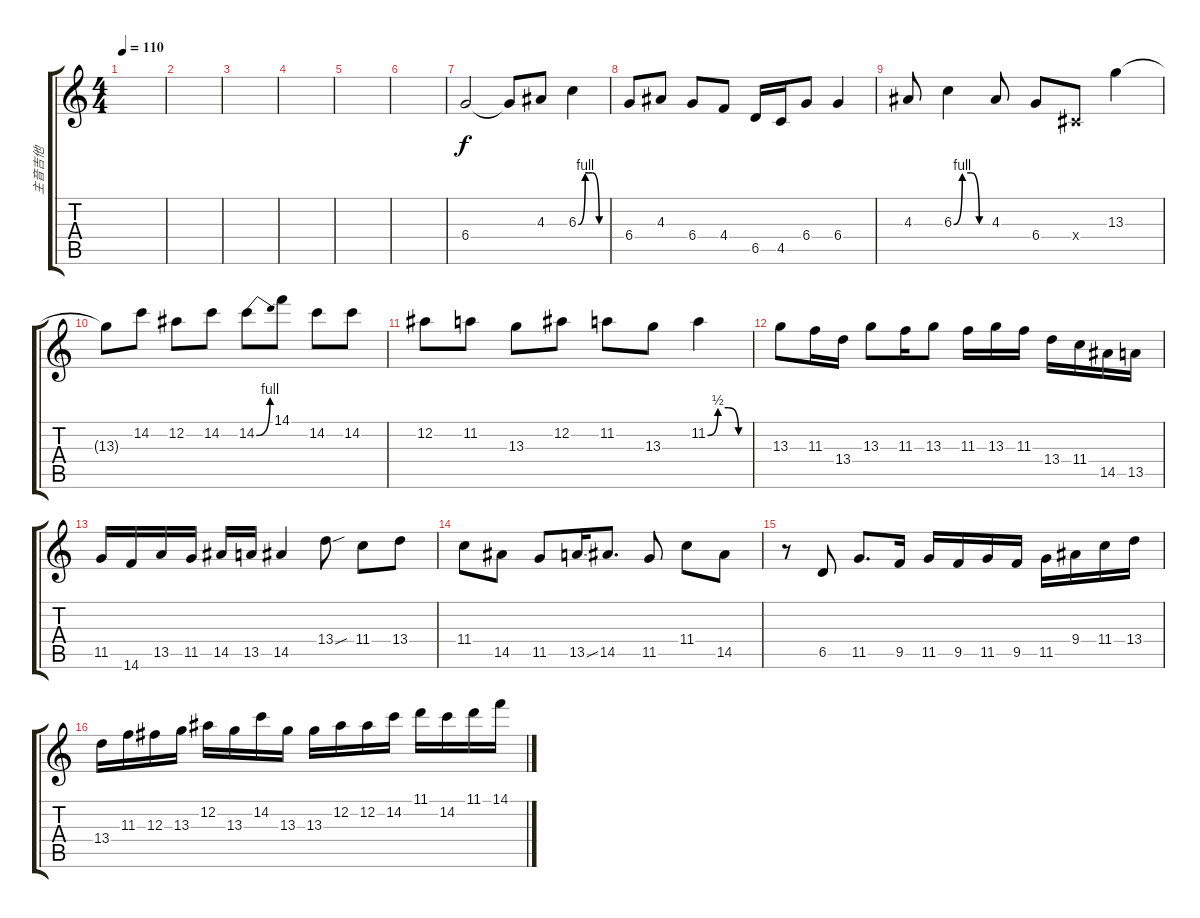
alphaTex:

\track ("主音吉他" "主音吉他") {instrument overdrivenguitar}
\staff {score tabs}
\tuning (Eb4 Bb3 Gb3 Db3 Ab2 Eb2) {hide}
\ts (4 4)
\tempo 110
\clef g2
\ks c
|
|
|
|
|
|
6.4.2 6.4{t}.8 4.3.8 6.3{be (custom 0 0 15 4 30 4 45 0 60 0)}.4 |
6.4.8 4.3.8 6.4.8 4.4.8 6.5.16 4.5.16 6.4.8 6.4.4 |
4.3.8 6.3{be (custom 0 0 15 4 30 4 45 0 60 0)}.4 4.3.8 6.4.8 0.4{x}.8 13.3.4 |
13.3{t}.8 14.2.8 12.2.8 14.2.8 14.2{be (bend 0 0 60 4)}.8 14.1.8 14.2.8 14.2.8 |
12.2.8 11.2.8 13.3.8 12.2.8 11.2.8 13.3.8 11.2{be (custom 0 0 15 2 30 2 45 0 60 0)}.4 |
13.3.8 11.3.16 13.4.16 13.3.8 11.3.16 13.3.8 11.3.16 13.3.16 11.3.16 13.4.16 11.4.16 14.5.16 13.5.16 |
11.5.16 14.6.16 13.5.16 11.5.16 14.5.16 13.5.16 14.5.4 13.4{sou}.8 11.4.8 13.4.8 |
11.4.8 14.5.8 11.5.8 13.5{ss}.16 14.5.8{d} 11.5.8 11.4.8 14.5.8 |
r.8 6.5.8 11.5.8{d} 9.5.16 11.5.16 9.5.16 11.5.16 9.5.16 11.5.16 9.4.16 11.4.16 13.4.16 |
13.4.16 11.3.16 12.3.16 13.3.16 12.2.16 13.3.16 14.2.16 13.3.16 13.3.16 12.2.16 12.2.16 14.2.16 11.1.16 14.2.16 11.1.16 14.1.16
